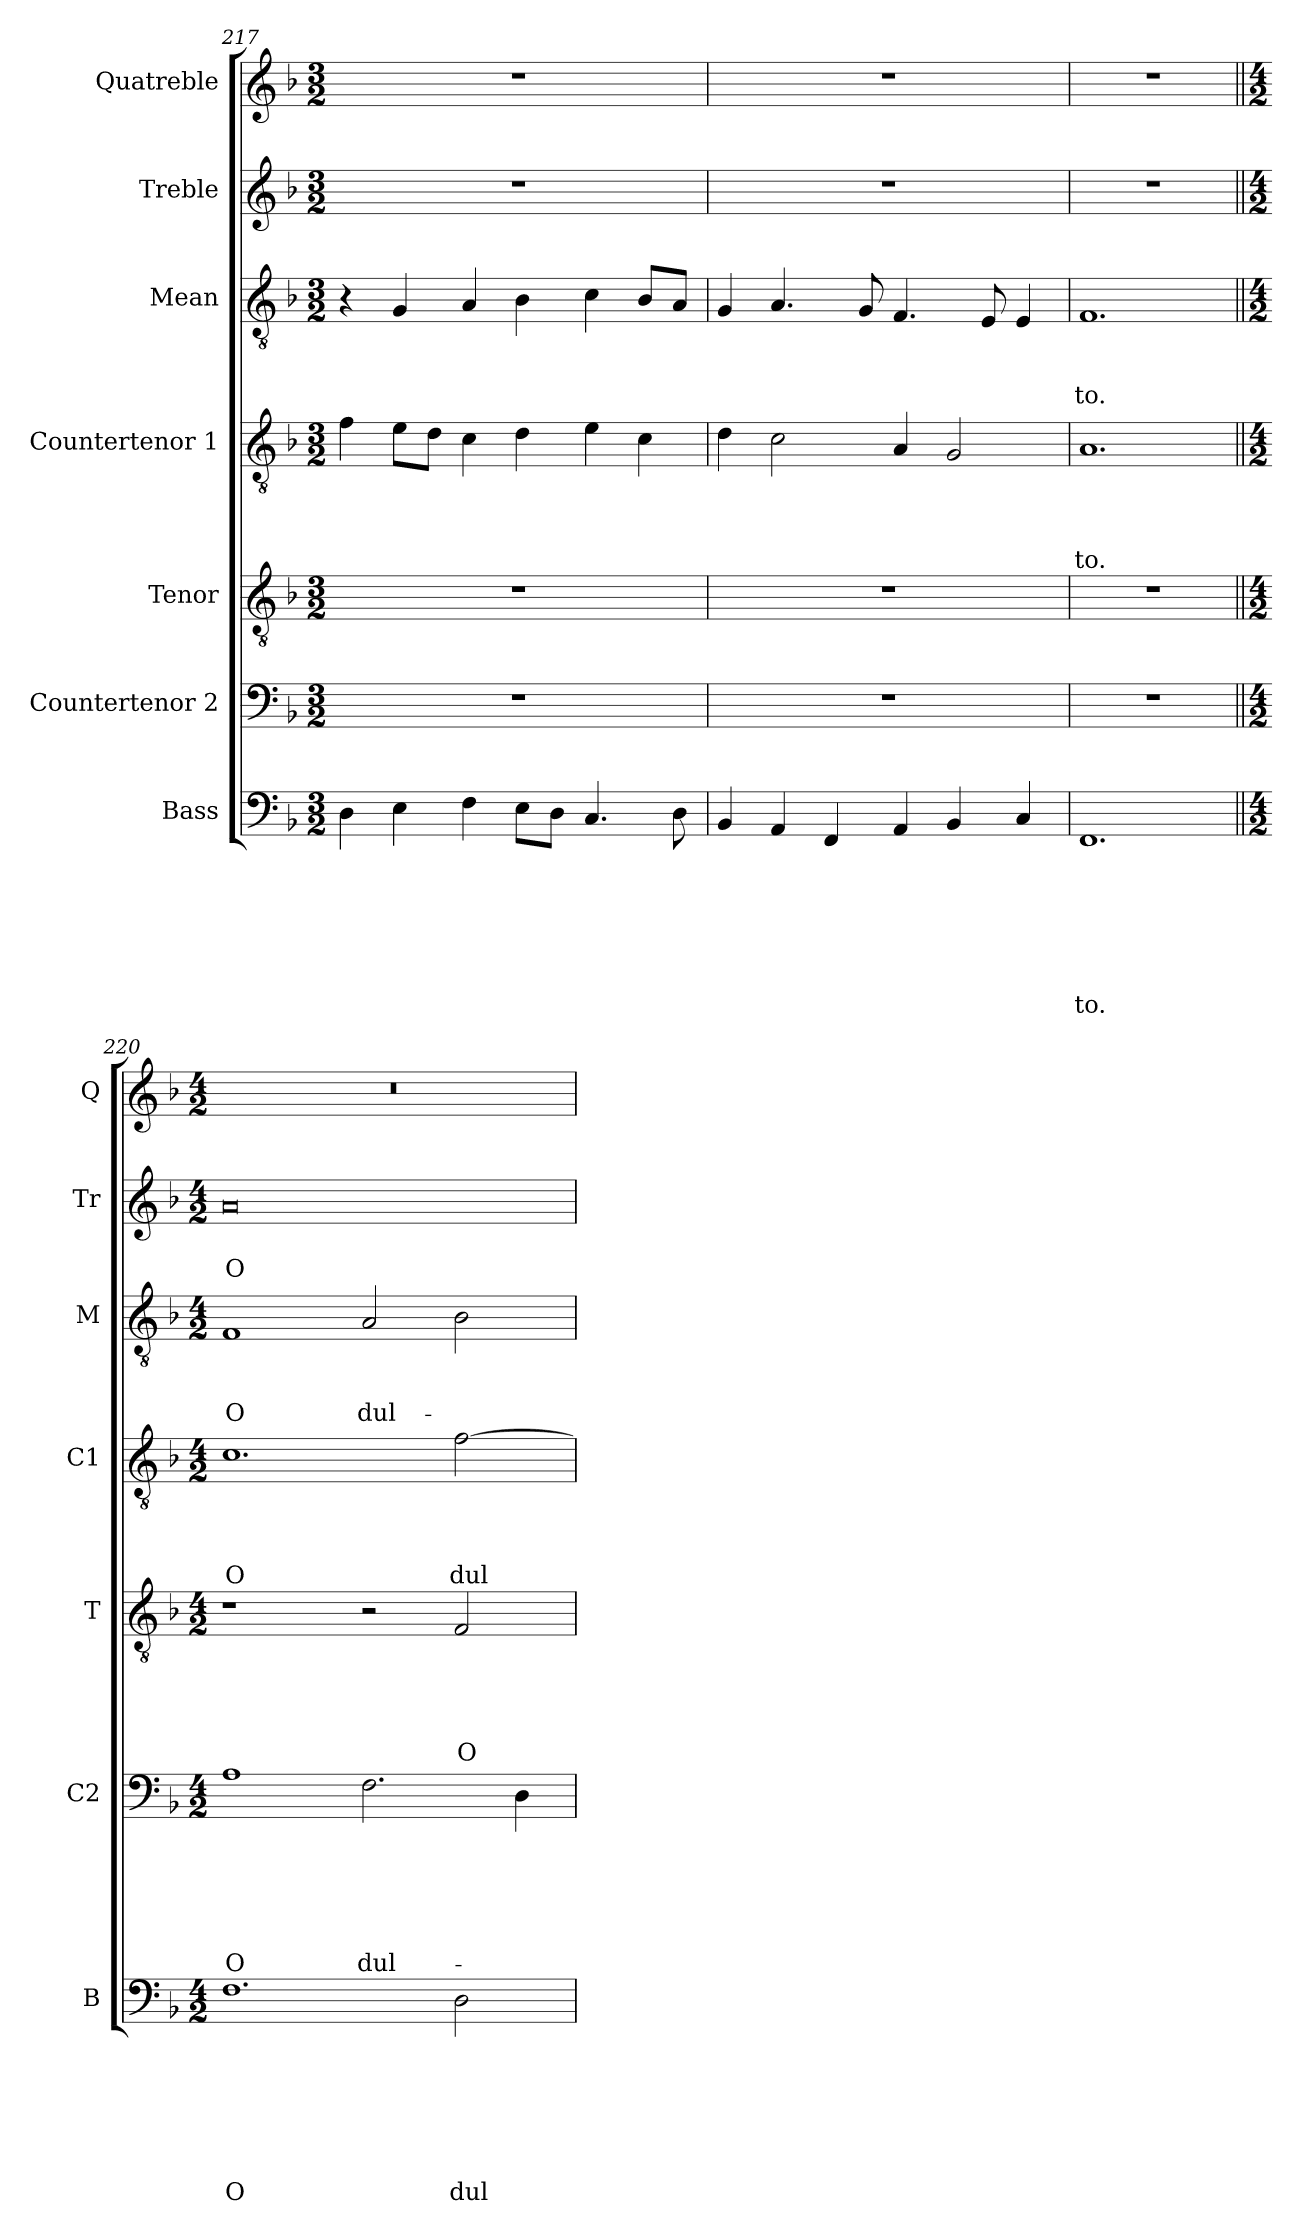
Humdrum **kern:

**kern	**text	**text	**text	**text	**text	**text	**text	**kern	**text	**text	**text	**text	**text	**text	**kern	**text	**text	**text	**text	**text	**kern	**text	**text	**text	**text	**kern	**text	**text	**text	**kern	**text	**text	**kern
*part7	*part7	*part7	*part7	*part7	*part7	*part7	*part7	*part6	*part6	*part6	*part6	*part6	*part6	*part6	*part5	*part5	*part5	*part5	*part5	*part5	*part4	*part4	*part4	*part4	*part4	*part3	*part3	*part3	*part3	*part2	*part2	*part2	*part1
*staff7	*staff7	*staff7	*staff7	*staff7	*staff7	*staff7	*staff7	*staff6	*staff6	*staff6	*staff6	*staff6	*staff6	*staff6	*staff5	*staff5	*staff5	*staff5	*staff5	*staff5	*staff4	*staff4	*staff4	*staff4	*staff4	*staff3	*staff3	*staff3	*staff3	*staff2	*staff2	*staff2	*staff1
*I"Bass	*	*	*	*	*	*	*	*I"Countertenor 2	*	*	*	*	*	*	*I"Tenor	*	*	*	*	*	*I"Countertenor 1	*	*	*	*	*I"Mean	*	*	*	*I"Treble	*	*	*I"Quatreble
*I'B	*	*	*	*	*	*	*	*I'C2	*	*	*	*	*	*	*I'T	*	*	*	*	*	*I'C1	*	*	*	*	*I'M	*	*	*	*I'Tr	*	*	*I'Q
*clefF4	*	*	*	*	*	*	*	*clefF4	*	*	*	*	*	*	*clefGv2	*	*	*	*	*	*clefGv2	*	*	*	*	*clefGv2	*	*	*	*clefG2	*	*	*clefG2
*k[b-]	*	*	*	*	*	*	*	*k[b-]	*	*	*	*	*	*	*k[b-]	*	*	*	*	*	*k[b-]	*	*	*	*	*k[b-]	*	*	*	*k[b-]	*	*	*k[b-]
*d:	*	*	*	*	*	*	*	*d:	*	*	*	*	*	*	*d:	*	*	*	*	*	*d:	*	*	*	*	*d:	*	*	*	*d:	*	*	*d:
*M3/2	*	*	*	*	*	*	*	*M3/2	*	*	*	*	*	*	*M3/2	*	*	*	*	*	*M3/2	*	*	*	*	*M3/2	*	*	*	*M3/2	*	*	*M3/2
=217	=217	=217	=217	=217	=217	=217	=217	=217	=217	=217	=217	=217	=217	=217	=217	=217	=217	=217	=217	=217	=217	=217	=217	=217	=217	=217	=217	=217	=217	=217	=217	=217	=217
4D\	.	.	.	.	.	.	.	1.r	.	.	.	.	.	.	1.r	.	.	.	.	.	4f\	.	.	.	.	4r	.	.	.	1.r	.	.	1.r
4E\	.	.	.	.	.	.	.	.	.	.	.	.	.	.	.	.	.	.	.	.	8e\L	.	.	.	.	4G/	.	.	.	.	.	.	.
.	.	.	.	.	.	.	.	.	.	.	.	.	.	.	.	.	.	.	.	.	8d\J	.	.	.	.	.	.	.	.	.	.	.	.
4F\	.	.	.	.	.	.	.	.	.	.	.	.	.	.	.	.	.	.	.	.	4c\	.	.	.	.	4A/	.	.	.	.	.	.	.
8E\L	.	.	.	.	.	.	.	.	.	.	.	.	.	.	.	.	.	.	.	.	4d\	.	.	.	.	4B-\	.	.	.	.	.	.	.
8D\J	.	.	.	.	.	.	.	.	.	.	.	.	.	.	.	.	.	.	.	.	.	.	.	.	.	.	.	.	.	.	.	.	.
4.C/	.	.	.	.	.	.	.	.	.	.	.	.	.	.	.	.	.	.	.	.	4e\	.	.	.	.	4c\	.	.	.	.	.	.	.
.	.	.	.	.	.	.	.	.	.	.	.	.	.	.	.	.	.	.	.	.	4c\	.	.	.	.	8B-/L	.	.	.	.	.	.	.
8D\	.	.	.	.	.	.	.	.	.	.	.	.	.	.	.	.	.	.	.	.	.	.	.	.	.	8A/J	.	.	.	.	.	.	.
=218	=218	=218	=218	=218	=218	=218	=218	=218	=218	=218	=218	=218	=218	=218	=218	=218	=218	=218	=218	=218	=218	=218	=218	=218	=218	=218	=218	=218	=218	=218	=218	=218	=218
4BB-/	.	.	.	.	.	.	.	1.r	.	.	.	.	.	.	1.r	.	.	.	.	.	4d\	.	.	.	.	4G/	.	.	.	1.r	.	.	1.r
4AA/	.	.	.	.	.	.	.	.	.	.	.	.	.	.	.	.	.	.	.	.	2c\	.	.	.	.	4.A/	.	.	.	.	.	.	.
4FF/	.	.	.	.	.	.	.	.	.	.	.	.	.	.	.	.	.	.	.	.	.	.	.	.	.	.	.	.	.	.	.	.	.
.	.	.	.	.	.	.	.	.	.	.	.	.	.	.	.	.	.	.	.	.	.	.	.	.	.	8G/	.	.	.	.	.	.	.
4AA/	.	.	.	.	.	.	.	.	.	.	.	.	.	.	.	.	.	.	.	.	4A/	.	.	.	.	4.F/	.	.	.	.	.	.	.
4BB-/	.	.	.	.	.	.	.	.	.	.	.	.	.	.	.	.	.	.	.	.	2G/	.	.	.	.	.	.	.	.	.	.	.	.
.	.	.	.	.	.	.	.	.	.	.	.	.	.	.	.	.	.	.	.	.	.	.	.	.	.	8E/	.	.	.	.	.	.	.
4C/	.	.	.	.	.	.	.	.	.	.	.	.	.	.	.	.	.	.	.	.	.	.	.	.	.	4E/	.	.	.	.	.	.	.
=219	=219	=219	=219	=219	=219	=219	=219	=219	=219	=219	=219	=219	=219	=219	=219	=219	=219	=219	=219	=219	=219	=219	=219	=219	=219	=219	=219	=219	=219	=219	=219	=219	=219
1.FF	.	.	.	.	.	.	-to.	1.r	.	.	.	.	.	.	1.r	.	.	.	.	.	1.A	.	.	.	-to.	1.F	.	.	-to.	1.r	.	.	1.r
!!LO:LB:g=z
=220||	=220||	=220||	=220||	=220||	=220||	=220||	=220||	=220||	=220||	=220||	=220||	=220||	=220||	=220||	=220||	=220||	=220||	=220||	=220||	=220||	=220||	=220||	=220||	=220||	=220||	=220||	=220||	=220||	=220||	=220||	=220||	=220||	=220||
*M4/2	*	*	*	*	*	*	*	*M4/2	*	*	*	*	*	*	*M4/2	*	*	*	*	*	*M4/2	*	*	*	*	*M4/2	*	*	*	*M4/2	*	*	*M4/2
1.F	.	.	.	.	.	.	O	1A	.	.	.	.	.	O	1r	.	.	.	.	.	1.c	.	.	.	O	1F	.	.	O	0a	.	O	0r
.	.	.	.	.	.	.	.	2.F\	.	.	.	.	.	dul-	2r	.	.	.	.	.	.	.	.	.	.	2A/	.	.	dul-	.	.	.	.
2D\	.	.	.	.	.	.	dul-	.	.	.	.	.	.	.	2F/	.	.	.	.	O	[2f\	.	.	.	dul-	2B-\	.	.	.	.	.	.	.
.	.	.	.	.	.	.	.	4D\	.	.	.	.	.	.	.	.	.	.	.	.	.	.	.	.	.	.	.	.	.	.	.	.	.
=	=	=	=	=	=	=	=	=	=	=	=	=	=	=	=	=	=	=	=	=	=	=	=	=	=	=	=	=	=	=	=	=	=
*-	*-	*-	*-	*-	*-	*-	*-	*-	*-	*-	*-	*-	*-	*-	*-	*-	*-	*-	*-	*-	*-	*-	*-	*-	*-	*-	*-	*-	*-	*-	*-	*-	*-
